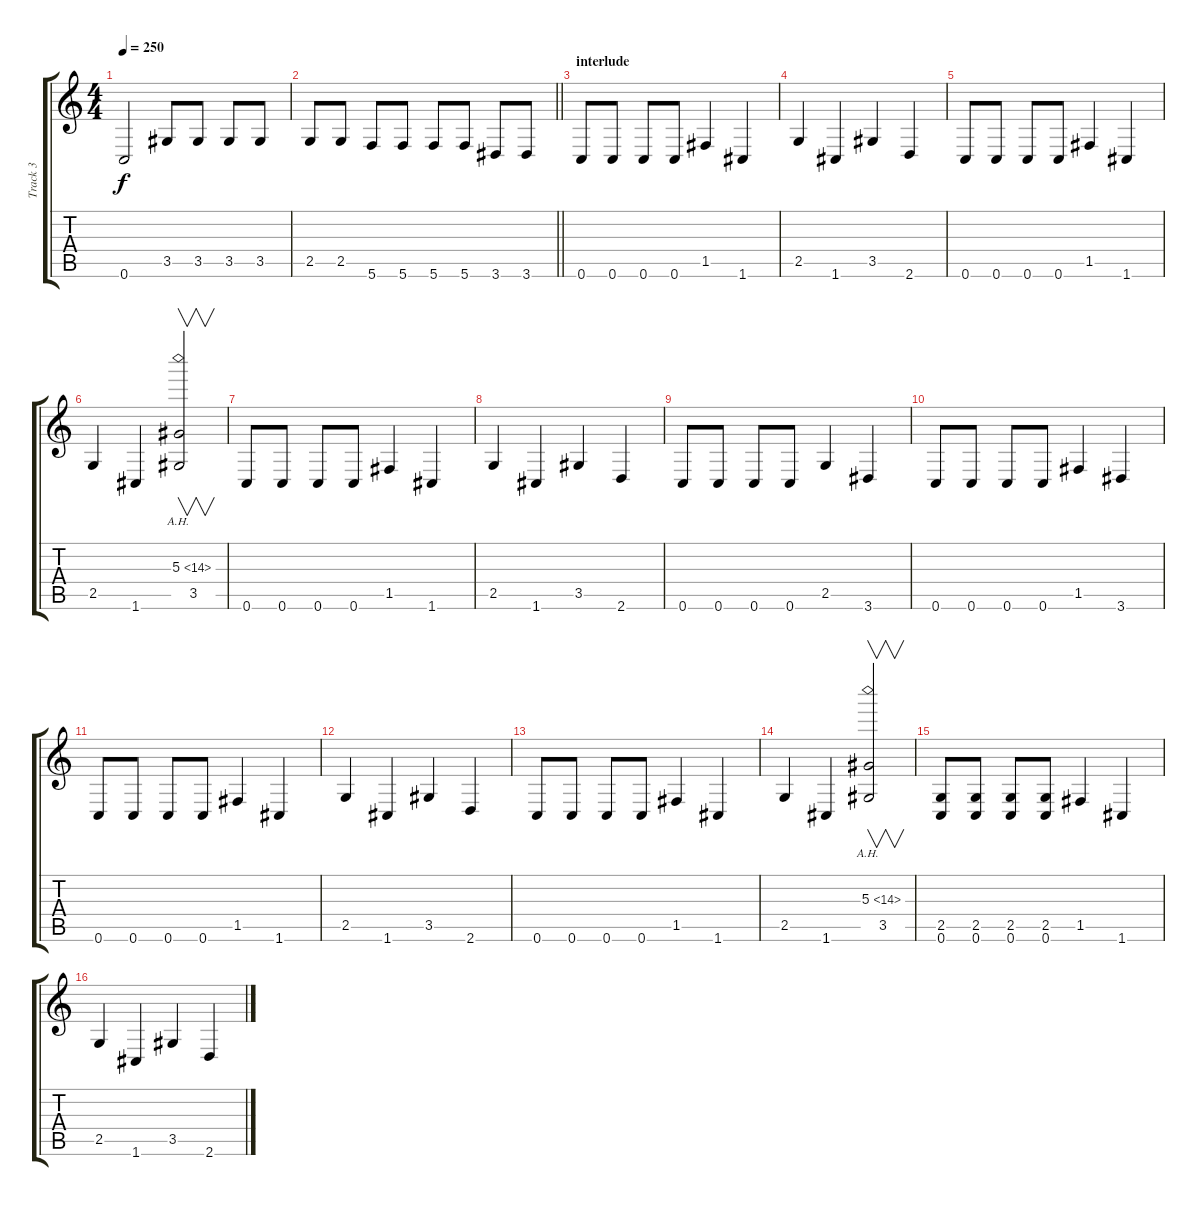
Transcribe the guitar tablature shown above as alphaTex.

\track ("Track 3" "Track 3") {instrument slapbass2}
\staff {score tabs}
\tuning (C4 G3 Eb3 Bb2 F2 C2) {hide}
\ts (4 4)
\tempo 250
\clef g2
\ks c
0.6{t}.2{dy f} 3.5.8 3.5.8 3.5.8 3.5.8 |
\barLineRight lightlight
2.5.8 2.5.8 5.6.8 5.6.8 5.6.8 5.6.8 3.6.8 3.6.8 |
\section ("" "interlude")
0.6.8 0.6.8 0.6.8 0.6.8 1.5.4 1.6.4 |
2.5.4 1.6.4 3.5.4 2.6.4 |
0.6.8 0.6.8 0.6.8 0.6.8 1.5.4 1.6.4 |
2.5.4 1.6.4 (5.3{ah 9} 3.5).2{v} |
0.6.8 0.6.8 0.6.8 0.6.8 1.5.4 1.6.4 |
2.5.4 1.6.4 3.5.4 2.6.4 |
0.6.8 0.6.8 0.6.8 0.6.8 2.5.4 3.6.4 |
0.6.8 0.6.8 0.6.8 0.6.8 1.5.4 3.6.4 |
0.6.8 0.6.8 0.6.8 0.6.8 1.5.4 1.6.4 |
2.5.4 1.6.4 3.5.4 2.6.4 |
0.6.8 0.6.8 0.6.8 0.6.8 1.5.4 1.6.4 |
2.5.4 1.6.4 (5.3{ah 9} 3.5).2{v} |
(2.5 0.6).8 (2.5 0.6).8 (2.5 0.6).8 (2.5 0.6).8 1.5.4 1.6.4 |
2.5.4 1.6.4 3.5.4 2.6.4
